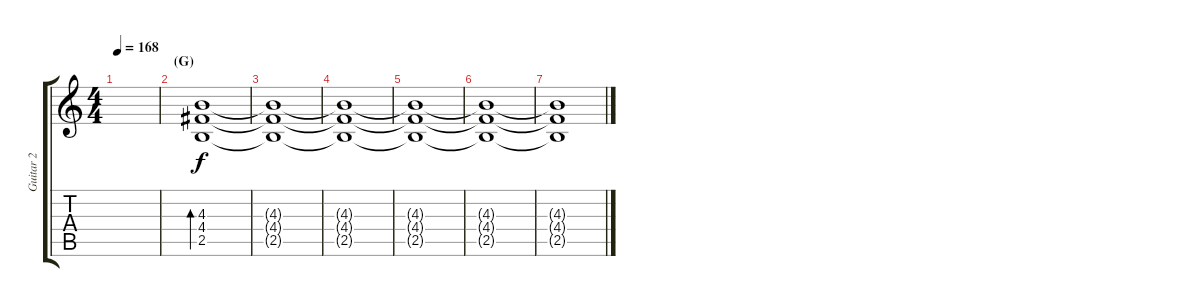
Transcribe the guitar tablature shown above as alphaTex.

\track ("Guitar 2" "Guitar 2") {instrument electricguitarjazz}
\staff {score tabs}
\tuning (E4 B3 G3 D3 A2 E2) {hide}
\ts (4 4)
\tempo 168
\clef g2
\ks c
|
\section ("" "(G)")
(4.3 4.4 2.5).1{bd 60 volume 12} |
(4.3{t} 4.4{t} 2.5{t}).1{volume 2} |
(4.3{t} 4.4{t} 2.5{t}).1 |
(4.3{t} 4.4{t} 2.5{t}).1 |
(4.3{t} 4.4{t} 2.5{t}).1 |
(4.3{t} 4.4{t} 2.5{t}).1
